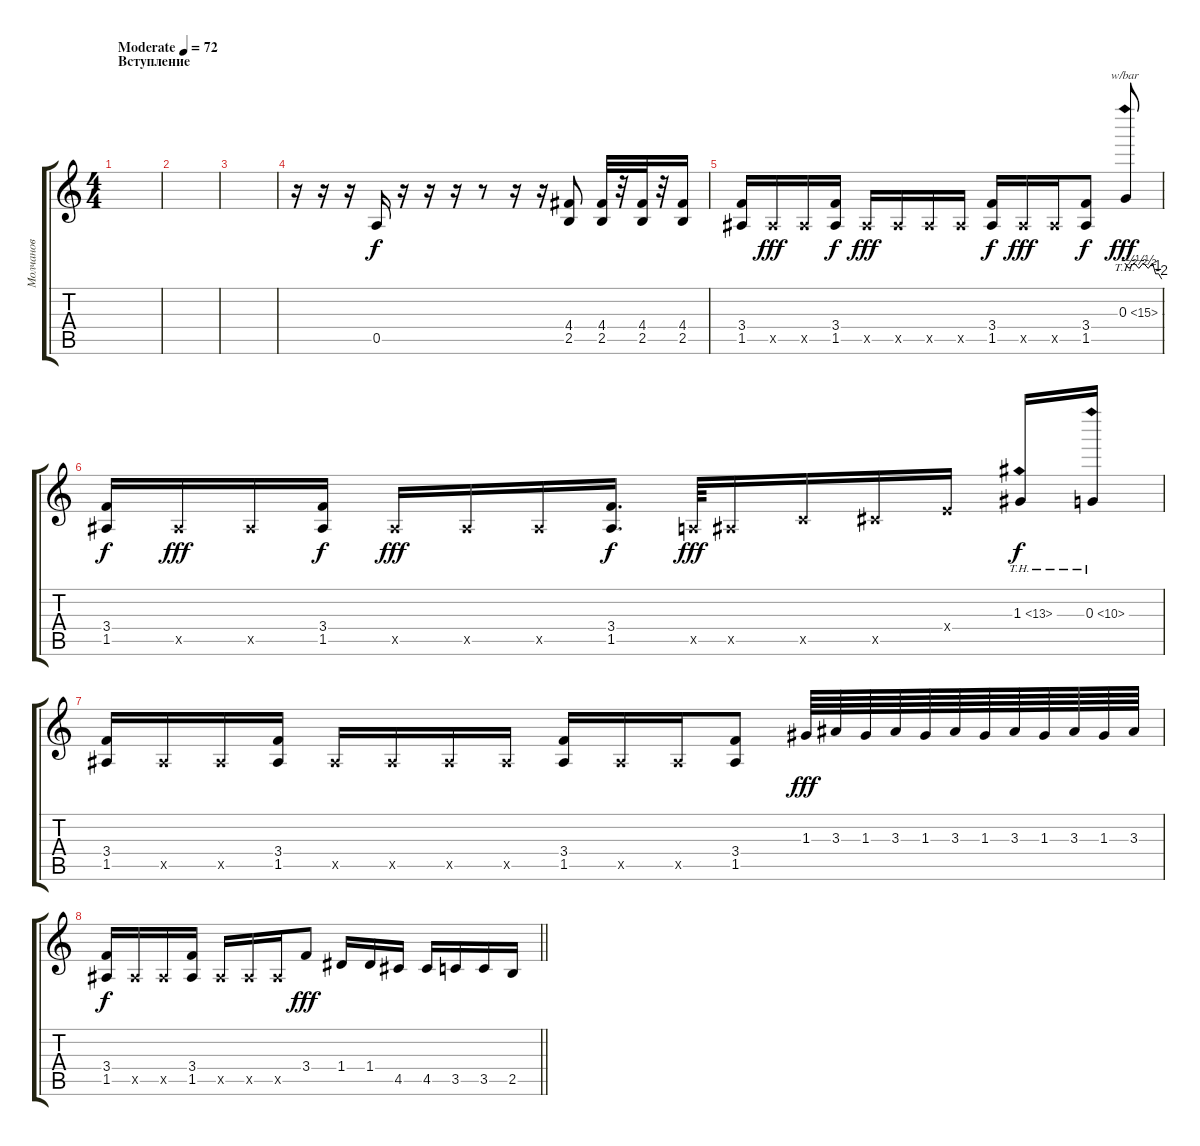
\track ("Молчанов" "Молчанов") {instrument distortionguitar}
\staff {score tabs}
\tuning (E4 B3 G3 D3 A2 E2) {hide}
\ts (4 4)
\section ("" "Вступление")
\tempo (72 "Moderate")
\clef g2
\ks c
|
|
|
r.16 r.16 r.16 0.5.16 r.16 r.16 r.16 r.8 r.16 r.16 (4.4 2.5).8 (4.4 2.5).32 r.32 (4.4 2.5).32 r.32 (4.4 2.5).16 |
(3.4 1.5).16 1.5{x}.16{dy fff} 1.5{x}.16 (3.4 1.5).16{dy f} 1.5{x}.16{dy fff} 1.5{x}.16 1.5{x}.16 1.5{x}.16 (3.4 1.5).16{dy f} 1.5{x}.16{dy fff} 1.5{x}.16 (3.4 1.5).8{dy f} 0.3{th 15}.8{tbe (custom default 0 0 7 -2 15 0 23 -2 30 0 38 -2 45 0 50 -4 55 -4 60 -8) dy fff} |
(3.4 1.5).16{dy f} 1.5{x}.16{dy fff} 1.5{x}.16 (3.4 1.5).16{dy f} 1.5{x}.16{dy fff} 1.5{x}.16 1.5{x}.16 (3.4 1.5).16{d dy f} 0.5{x}.64{dy fff} 1.5{x}.16 3.5{x}.16 4.5{x}.16 2.4{x}.16 1.3{th 12}.16{dy f} 0.3{th 10}.16 |
(3.4 1.5).16 1.5{x}.16 1.5{x}.16 (3.4 1.5).16 1.5{x}.16 1.5{x}.16 1.5{x}.16 1.5{x}.16 (3.4 1.5).16 1.5{x}.16 1.5{x}.16 (3.4 1.5).8 1.3.64{dy fff} 3.3.64 1.3.64 3.3.64 1.3.64 3.3.64 1.3.64 3.3.64 1.3.64 3.3.64 1.3.64 3.3.64 |
\barLineRight lightlight
(3.4 1.5).16{dy f} 1.5{x}.16 1.5{x}.16 (3.4 1.5).16 1.5{x}.16 1.5{x}.16 1.5{x}.16 3.4.8{dy fff} 1.4.16 1.4.16 4.5.16 4.5.16 3.5.16 3.5.16 2.5.16
